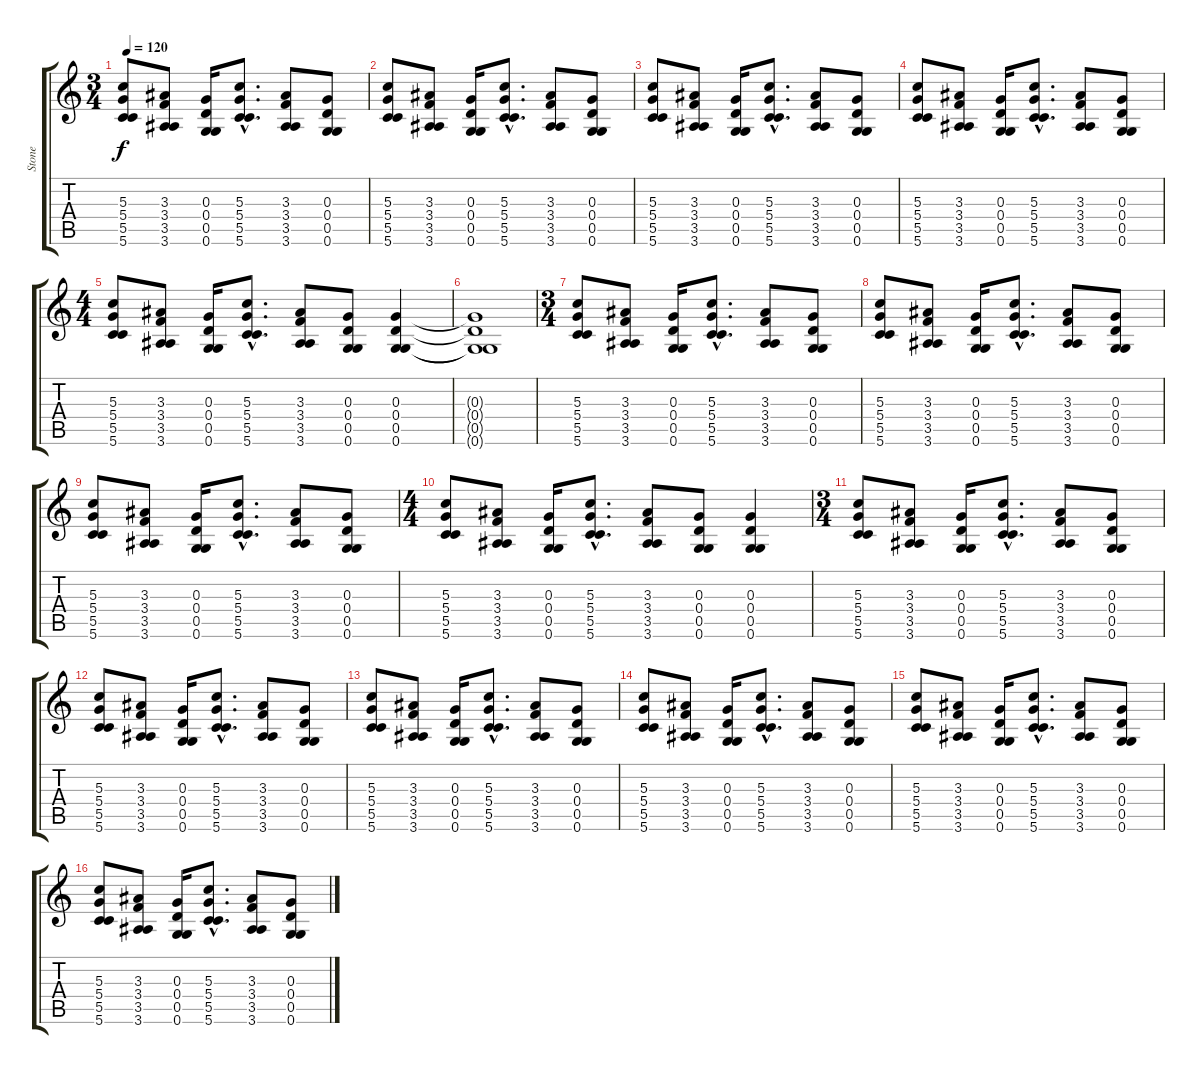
\track ("Stone" "Stone") {instrument distortionguitar}
\staff {score tabs}
\tuning (D4 B3 G3 D3 G2 G2) {hide}
\ts (3 4)
\tempo 120
\clef g2
\ks c
(5.3 5.4 5.5 5.6).8{dy f} (3.3 3.4 3.5 3.6).8 (0.3 0.4 0.5 0.6).16 (5.3{hac} 5.4{hac} 5.5{hac} 5.6{hac}).8{d} (3.3 3.4 3.5 3.6).8 (0.3 0.4 0.5 0.6).8 |
(5.3 5.4 5.5 5.6).8 (3.3 3.4 3.5 3.6).8 (0.3 0.4 0.5 0.6).16 (5.3{hac} 5.4{hac} 5.5{hac} 5.6{hac}).8{d} (3.3 3.4 3.5 3.6).8 (0.3 0.4 0.5 0.6).8 |
(5.3 5.4 5.5 5.6).8 (3.3 3.4 3.5 3.6).8 (0.3 0.4 0.5 0.6).16 (5.3{hac} 5.4{hac} 5.5{hac} 5.6{hac}).8{d} (3.3 3.4 3.5 3.6).8 (0.3 0.4 0.5 0.6).8 |
(5.3 5.4 5.5 5.6).8 (3.3 3.4 3.5 3.6).8 (0.3 0.4 0.5 0.6).16 (5.3{hac} 5.4{hac} 5.5{hac} 5.6{hac}).8{d} (3.3 3.4 3.5 3.6).8 (0.3 0.4 0.5 0.6).8 |
\ts (4 4)
(5.3 5.4 5.5 5.6).8 (3.3 3.4 3.5 3.6).8 (0.3 0.4 0.5 0.6).16 (5.3{hac} 5.4{hac} 5.5{hac} 5.6{hac}).8{d} (3.3 3.4 3.5 3.6).8 (0.3 0.4 0.5 0.6).8 (0.3 0.4 0.5 0.6).4 |
(0.3{t} 0.4{t} 0.5{t} 0.6{t}).1 |
\ts (3 4)
(5.3 5.4 5.5 5.6).8 (3.3 3.4 3.5 3.6).8 (0.3 0.4 0.5 0.6).16 (5.3{hac} 5.4{hac} 5.5{hac} 5.6{hac}).8{d} (3.3 3.4 3.5 3.6).8 (0.3 0.4 0.5 0.6).8 |
(5.3 5.4 5.5 5.6).8 (3.3 3.4 3.5 3.6).8 (0.3 0.4 0.5 0.6).16 (5.3{hac} 5.4{hac} 5.5{hac} 5.6{hac}).8{d} (3.3 3.4 3.5 3.6).8 (0.3 0.4 0.5 0.6).8 |
(5.3 5.4 5.5 5.6).8 (3.3 3.4 3.5 3.6).8 (0.3 0.4 0.5 0.6).16 (5.3{hac} 5.4{hac} 5.5{hac} 5.6{hac}).8{d} (3.3 3.4 3.5 3.6).8 (0.3 0.4 0.5 0.6).8 |
\ts (4 4)
(5.3 5.4 5.5 5.6).8 (3.3 3.4 3.5 3.6).8 (0.3 0.4 0.5 0.6).16 (5.3{hac} 5.4{hac} 5.5{hac} 5.6{hac}).8{d} (3.3 3.4 3.5 3.6).8 (0.3 0.4 0.5 0.6).8 (0.3 0.4 0.5 0.6).4 |
\ts (3 4)
(5.3 5.4 5.5 5.6).8 (3.3 3.4 3.5 3.6).8 (0.3 0.4 0.5 0.6).16 (5.3{hac} 5.4{hac} 5.5{hac} 5.6{hac}).8{d} (3.3 3.4 3.5 3.6).8 (0.3 0.4 0.5 0.6).8 |
(5.3 5.4 5.5 5.6).8 (3.3 3.4 3.5 3.6).8 (0.3 0.4 0.5 0.6).16 (5.3{hac} 5.4{hac} 5.5{hac} 5.6{hac}).8{d} (3.3 3.4 3.5 3.6).8 (0.3 0.4 0.5 0.6).8 |
(5.3 5.4 5.5 5.6).8 (3.3 3.4 3.5 3.6).8 (0.3 0.4 0.5 0.6).16 (5.3{hac} 5.4{hac} 5.5{hac} 5.6{hac}).8{d} (3.3 3.4 3.5 3.6).8 (0.3 0.4 0.5 0.6).8 |
(5.3 5.4 5.5 5.6).8 (3.3 3.4 3.5 3.6).8 (0.3 0.4 0.5 0.6).16 (5.3{hac} 5.4{hac} 5.5{hac} 5.6{hac}).8{d} (3.3 3.4 3.5 3.6).8 (0.3 0.4 0.5 0.6).8 |
(5.3 5.4 5.5 5.6).8 (3.3 3.4 3.5 3.6).8 (0.3 0.4 0.5 0.6).16 (5.3{hac} 5.4{hac} 5.5{hac} 5.6{hac}).8{d} (3.3 3.4 3.5 3.6).8 (0.3 0.4 0.5 0.6).8 |
(5.3 5.4 5.5 5.6).8 (3.3 3.4 3.5 3.6).8 (0.3 0.4 0.5 0.6).16 (5.3{hac} 5.4{hac} 5.5{hac} 5.6{hac}).8{d} (3.3 3.4 3.5 3.6).8 (0.3 0.4 0.5 0.6).8
